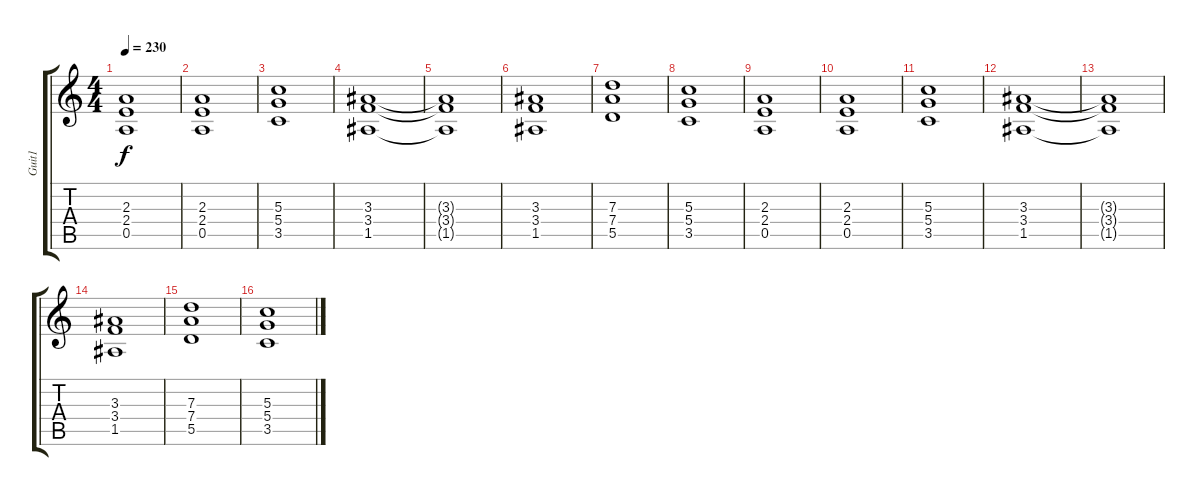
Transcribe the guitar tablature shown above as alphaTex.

\track ("Guit1" "Guit1") {instrument overdrivenguitar}
\staff {score tabs}
\tuning (E4 B3 G3 D3 A2 E2) {hide}
\ts (4 4)
\tempo 230
\clef g2
\ks c
(2.3 2.4 0.5).1{dy f} |
(2.3 2.4 0.5).1 |
(5.3 5.4 3.5).1 |
(3.3 3.4 1.5).1 |
(3.3{t} 3.4{t} 1.5{t}).1 |
(3.3 3.4 1.5).1 |
(7.3 7.4 5.5).1 |
(5.3 5.4 3.5).1 |
(2.3 2.4 0.5).1 |
(2.3 2.4 0.5).1 |
(5.3 5.4 3.5).1 |
(3.3 3.4 1.5).1 |
(3.3{t} 3.4{t} 1.5{t}).1 |
(3.3 3.4 1.5).1 |
(7.3 7.4 5.5).1 |
(5.3 5.4 3.5).1
